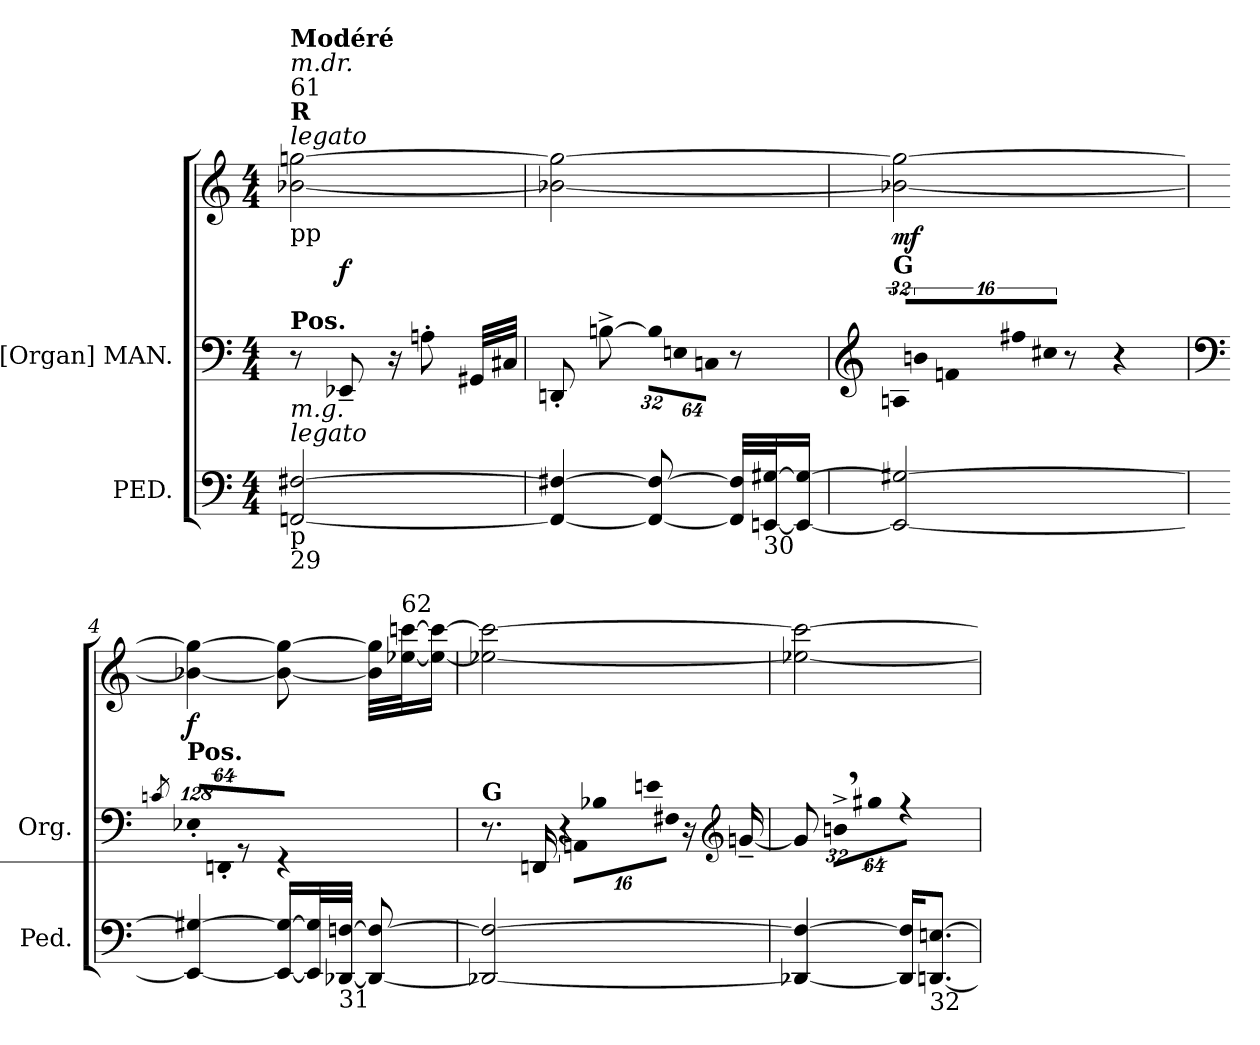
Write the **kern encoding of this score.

**kern	**kern	**kern	**dynam
*part2	*part1	*part1	*part1
*staff3	*staff2	*staff1	*staff1/2
*I"PED.	*I"[Organ] MAN.	*	*
*I'Ped.	*I'Org.	*	*
!!LO:PB:g=z
*clefF4	*clefF4	*clefG2	*
*k[]	*k[]	*k[]	*
*C:	*C:	*C:	*
*M4/4	*M4/4	*M4/4	*
*MM23	*MM23	*MM23	*
=1	=1	=1	=1
!	!	!LO:TX:b:t=pp	!
!	!	!LO:TX:i:t=legato	!
!	!	!LO:TX:a:B:t=R	!
!	!	!LO:TX:a:t=61	!
!	!	!LO:TX:a:i:t=m.dr.	!
!	!	!LO:TX:a:B:t=Modéré	!
!	!LO:TX:b:i:t=m.g.	!	!
!	!LO:TX:a:B:t=Pos.	!	!
!LO:TX:b:t=p	!	!	!
!LO:TX:i:t=legato	!	!	!
!LO:TX:b:t=29	!	!	!
[<2FFni/ [>2F#Xi	8r	[<2b-Xi\ [>2ggni	.
.	8EE-X~i/	.	f
.	16r	.	.
.	8An'i\	.	.
.	32GG#Xi/LLL	.	.
.	32C#Xi/JJJ	.	.
=2	=2	=2	=2
4FFni/_< 4F#Xi_>	8DDn'i/	2b-Xi\_< 2ggni_>	.
.	[>8Bn^i\	.	.
*	*Xbrackettup	*	*
!	!LO:N:vis=16	!	!
8FFi/_< 8F#i_>	512%21Bi\LL]	.	.
!	!LO:N:vis=16	!	!
.	1024%43Eni\	.	.
!	!LO:N:vis=16	!	!
.	1024%43Cni\JJ	.	.
32FFi/] 32F#i]LLL	8r	.	.
!LO:TX:b:t=30	!	!	!
[<32EEni/ [>32G#XiJ	.	.	.
16EEi/_< 16G#i_>JJ	.	.	.
=3	=3	=3	=3
*	*clefG2	*	*
*	*brackettup	*	*
!	!LO:TX:a:B:t=G	!	!
!	!LO:N:vis=32	!	!
2EEni/_< 2G#Xi_>	1024%25Ani/LLL	2b-Xi\_< 2ggni_>	mf
!	!LO:N:vis=32	!	!
.	512%13bni/	.	.
!	!LO:N:vis=32	!	!
.	1024%25fni/	.	.
!	!LO:N:vis=32	!	!
.	512%13ff#Xi/	.	.
!	!LO:N:vis=32	!	!
.	512%13cc#Xi/JJJ	.	.
.	8r	.	.
.	4r	.	.
=4	=4	=4	=4
*	*clefF4	*	*
.	8qcni/	.	.
!	!LO:TX:a:B:t=Pos.	!	!
!	!LO:N:vis=8	!	!
4EEni/_< 4G#Xi_>	1024%85E-X'i/L	4b-Xi\_< 4ggni_>	f
!	!LO:N:vis=16	!	!
.	1024%43DDn'i/Jk	.	.
.	8r	.	.
16EEi/_< 16G#i_>LL	4r	8b-i\_< 8ggi_>	.
32EEi/] 32G#i]L	.	.	.
!LO:TX:b:t=31	!	!	!
[<32DD-Xi/ [>32FniJJJ	.	.	.
8DD-i/_< 8Fi_>	.	32b-i\] 32ggi]LLL	.
!	!	!LO:TX:a:t=62	!
.	.	[<32ee-Xi\ [>32cccniJ	.
.	.	16ee-i\_< 16ccci_>JJ	.
=5	=5	=5	=5
!	!LO:TX:a:B:t=G	!	!
2DD-Xi/_< 2Fni_>	8.r	2ee-Xi\_< 2cccni_>	.
.	16DDni/	.	.
!	!LO:N:vis=32	!	!
.	1024%25r	.	.
!	!LO:N:vis=32	!	!
.	512%13AAni\LLL	.	.
!	!LO:N:vis=32	!	!
.	1024%25B-Xi\	.	.
!	!LO:N:vis=32	!	!
.	512%13eni\	.	.
!	!LO:N:vis=32	!	!
.	512%13F#Xi\JJJ	.	.
.	16r	.	.
*	*clefG2	*	*
.	[<16gn~i/	.	.
=6	=6	=6	=6
4DD-Xi/_< 4Fni_>	8gni/]	2ee-Xi\_< 2cccni_>	.
!	!LO:N:vis=16	!	!
.	512%21bn^,i\KL	.	.
!	!LO:N:vis=8	!	!
.	512%43gg#Xi\J	.	.
16DD-i/] 16Fi]KL	4r	.	.
!LO:TX:b:t=32	!	!	!
[<8.DDni/ [>8.EniJ	.	.	.
=	=	=	=
*-	*-	*-	*-
